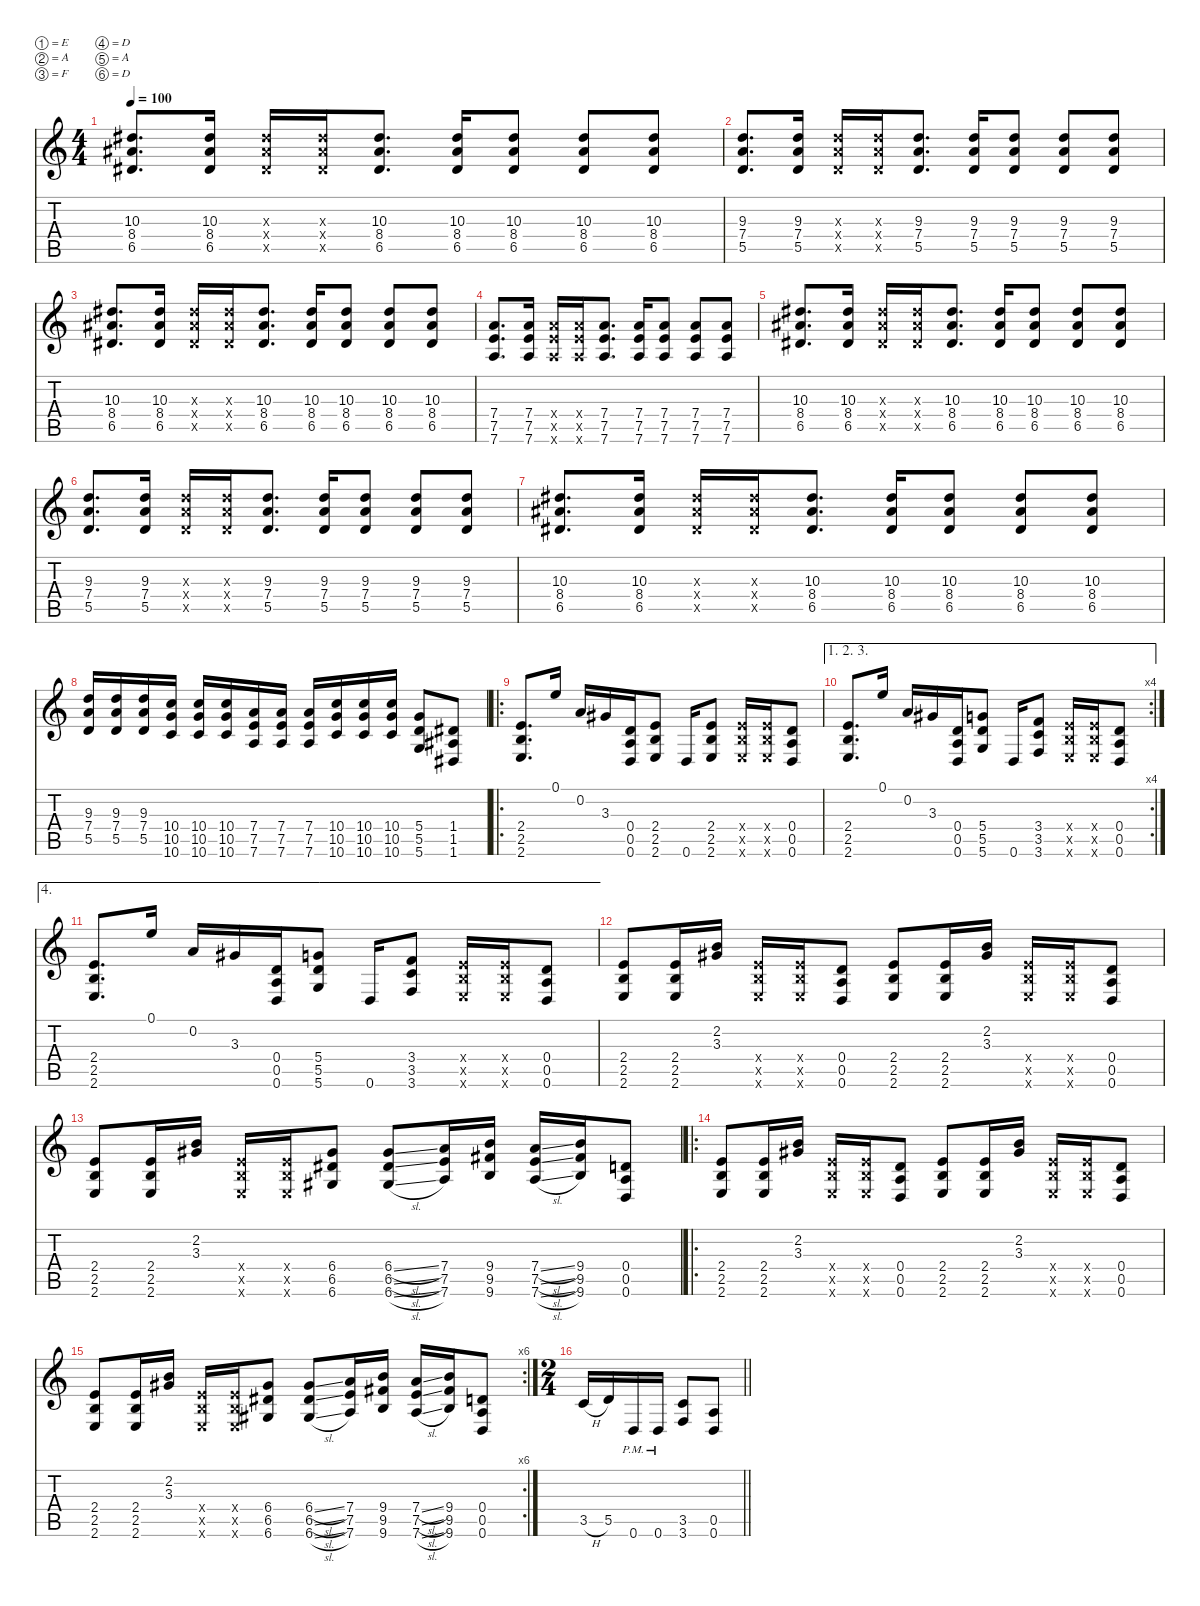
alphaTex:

\defaultSystemsLayout 4
\hideDynamics
\bracketExtendMode nobrackets
\singleTrackTrackNamePolicy hidden
\multiTrackTrackNamePolicy hidden
\firstSystemTrackNameMode fullname
\firstSystemTrackNameOrientation horizontal
\otherSystemsTrackNameOrientation horizontal
\track ("Guitar 1" "od.guit.") {mute instrument overdrivenguitar}
\staff {score tabs}
\tuning (E4 A3 F3 D3 A2 D2)
\ts (4 4)
\tempo 100
\clef g2
\ks c
(10.3{acc #} 8.4{acc #} 6.5{acc #}).8{d dy f beam Up} (10.3{acc #} 8.4{acc #} 6.5{acc #}).16{beam Up} (10.3{x acc #} 8.4{x acc #} 6.5{x acc #}).16{beam Up} (10.3{x acc #} 8.4{x acc #} 6.5{x acc #}).16{beam Up} (10.3{acc #} 8.4{acc #} 6.5{acc #}).8{d beam Up} (10.3{acc #} 8.4{acc #} 6.5{acc #}).16{beam Up} (10.3{acc #} 8.4{acc #} 6.5{acc #}).8{beam Up} (10.3{acc #} 8.4{acc #} 6.5{acc #}).8{beam Up} (10.3{acc #} 8.4{acc #} 6.5{acc #}).8{beam Up} |
(9.3 7.4 5.5).8{d beam Up} (9.3 7.4 5.5).16{beam Up} (9.3{x} 7.4{x} 5.5{x}).16{beam Up} (9.3{x} 7.4{x} 5.5{x}).16{beam Up} (9.3 7.4 5.5).8{d beam Up} (9.3 7.4 5.5).16{beam Up} (9.3 7.4 5.5).8{beam Up} (9.3 7.4 5.5).8{beam Up} (9.3 7.4 5.5).8{beam Up} |
(10.3{acc #} 8.4{acc #} 6.5{acc #}).8{d beam Up} (10.3{acc #} 8.4{acc #} 6.5{acc #}).16{beam Up} (10.3{x acc #} 8.4{x acc #} 6.5{x acc #}).16{beam Up} (10.3{x acc #} 8.4{x acc #} 6.5{x acc #}).16{beam Up} (10.3{acc #} 8.4{acc #} 6.5{acc #}).8{d beam Up} (10.3{acc #} 8.4{acc #} 6.5{acc #}).16{beam Up} (10.3{acc #} 8.4{acc #} 6.5{acc #}).8{beam Up} (10.3{acc #} 8.4{acc #} 6.5{acc #}).8{beam Up} (10.3{acc #} 8.4{acc #} 6.5{acc #}).8{beam Up} |
(7.4 7.5 7.6).8{d beam Up} (7.4 7.5 7.6).16{beam Up} (7.4{x} 7.5{x} 7.6{x}).16{beam Up} (7.4{x} 7.5{x} 7.6{x}).16{beam Up} (7.4 7.5 7.6).8{d beam Up} (7.4 7.5 7.6).16{beam Up} (7.4 7.5 7.6).8{beam Up} (7.4 7.5 7.6).8{beam Up} (7.4 7.5 7.6).8{beam Up} |
(10.3{acc #} 8.4{acc #} 6.5{acc #}).8{d beam Up} (10.3{acc #} 8.4{acc #} 6.5{acc #}).16{beam Up} (10.3{x acc #} 8.4{x acc #} 6.5{x acc #}).16{beam Up} (10.3{x acc #} 8.4{x acc #} 6.5{x acc #}).16{beam Up} (10.3{acc #} 8.4{acc #} 6.5{acc #}).8{d beam Up} (10.3{acc #} 8.4{acc #} 6.5{acc #}).16{beam Up} (10.3{acc #} 8.4{acc #} 6.5{acc #}).8{beam Up} (10.3{acc #} 8.4{acc #} 6.5{acc #}).8{beam Up} (10.3{acc #} 8.4{acc #} 6.5{acc #}).8{beam Up} |
(9.3 7.4 5.5).8{d beam Up} (9.3 7.4 5.5).16{beam Up} (9.3{x} 7.4{x} 5.5{x}).16{beam Up} (9.3{x} 7.4{x} 5.5{x}).16{beam Up} (9.3 7.4 5.5).8{d beam Up} (9.3 7.4 5.5).16{beam Up} (9.3 7.4 5.5).8{beam Up} (9.3 7.4 5.5).8{beam Up} (9.3 7.4 5.5).8{beam Up} |
(10.3{acc #} 8.4{acc #} 6.5{acc #}).8{d beam Up} (10.3{acc #} 8.4{acc #} 6.5{acc #}).16{beam Up} (10.3{x acc #} 8.4{x acc #} 6.5{x acc #}).16{beam Up} (10.3{x acc #} 8.4{x acc #} 6.5{x acc #}).16{beam Up} (10.3{acc #} 8.4{acc #} 6.5{acc #}).8{d beam Up} (10.3{acc #} 8.4{acc #} 6.5{acc #}).16{beam Up} (10.3{acc #} 8.4{acc #} 6.5{acc #}).8{beam Up} (10.3{acc #} 8.4{acc #} 6.5{acc #}).8{beam Up} (10.3{acc #} 8.4{acc #} 6.5{acc #}).8{beam Up} |
(9.3 7.4 5.5).16{beam Up} (9.3 7.4 5.5).16{beam Up} (9.3 7.4 5.5).16{beam Up} (10.4 10.5 10.6).16{beam Up} (10.4 10.5 10.6).16{beam Up} (10.4 10.5 10.6).16{beam Up} (7.4 7.5 7.6).16{beam Up} (7.4 7.5 7.6).16{beam Up} (7.4 7.5 7.6).16{beam Up} (10.4 10.5 10.6).16{beam Up} (10.4 10.5 10.6).16{beam Up} (10.4 10.5 10.6).16{beam Up} (5.4 5.5 5.6).8{beam Up} (1.4{acc #} 1.5{acc #} 1.6{acc #}).8{beam Up} |
\ro
(2.4 2.5 2.6).8{d beam Up} 0.1.16{beam Up} 0.2.16{beam Up} 3.3{acc #}.16{beam Up} (0.4 0.5 0.6).16{beam Up} (2.4 2.5 2.6).8{beam Up} 0.6.16{beam Up} (2.4 2.5 2.6).8{beam Up} (2.4{x} 2.5{x} 2.6{x}).16{beam Up} (2.4{x} 2.5{x} 2.6{x}).16{beam Up} (0.4 0.5 0.6).8{beam Up} |
\ae (1 2 3)
\rc 4
(2.4 2.5 2.6).8{d beam Up} 0.1.16{beam Up} 0.2.16{beam Up} 3.3{acc #}.16{beam Up} (0.4 0.5 0.6).16{beam Up} (5.4 5.5 5.6).8{beam Up} 0.6.16{beam Up} (3.4 3.5 3.6).8{beam Up} (2.4{x} 2.5{x} 2.6{x}).16{beam Up} (2.4{x} 2.5{x} 2.6{x}).16{beam Up} (0.4 0.5 0.6).8{beam Up} |
\ae 4
(2.4 2.5 2.6).8{d beam Up} 0.1.16{beam Up} 0.2.16{beam Up} 3.3{acc #}.16{beam Up} (0.4 0.5 0.6).16{beam Up} (5.4 5.5 5.6).8{beam Up} 0.6.16{beam Up} (3.4 3.5 3.6).8{beam Up} (2.4{x} 2.5{x} 2.6{x}).16{beam Up} (2.4{x} 2.5{x} 2.6{x}).16{beam Up} (0.4 0.5 0.6).8{beam Up} |
(2.4 2.5 2.6).8{beam Up} (2.4 2.5 2.6).16{beam Up} (2.2 3.3{acc #}).16{beam Up} (2.4{x} 2.5{x} 2.6{x}).16{beam Up} (2.4{x} 2.5{x} 2.6{x}).16{beam Up} (0.4 0.5 0.6).8{beam Up} (2.4 2.5 2.6).8{beam Up} (2.4 2.5 2.6).16{beam Up} (2.2 3.3{acc #}).16{beam Up} (2.4{x} 2.5{x} 2.6{x}).16{beam Up} (2.4{x} 2.5{x} 2.6{x}).16{beam Up} (0.4 0.5 0.6).8{beam Up} |
(2.4 2.5 2.6).8{beam Up} (2.4 2.5 2.6).16{beam Up} (2.2 3.3{acc #}).16{beam Up} (2.4{x} 2.5{x} 2.6{x}).16{beam Up} (2.4{x} 2.5{x} 2.6{x}).16{beam Up} (6.4{acc #} 6.5{acc #} 6.6{acc #}).8{beam Up} (6.4{sl acc #} 6.5{sl acc #} 6.6{sl acc #}).8{beam Up} (7.4 7.5 7.6).16{beam Up} (9.4 9.5{acc #} 9.6).16{beam Up} (7.4{sl} 7.5{sl} 7.6{sl}).16{beam Up} (9.4 9.5{acc #} 9.6).16{beam Up} (0.4 0.5 0.6).8{beam Up} |
\ro
(2.4 2.5 2.6).8{beam Up} (2.4 2.5 2.6).16{beam Up} (2.2 3.3{acc #}).16{beam Up} (2.4{x} 2.5{x} 2.6{x}).16{beam Up} (2.4{x} 2.5{x} 2.6{x}).16{beam Up} (0.4 0.5 0.6).8{beam Up} (2.4 2.5 2.6).8{beam Up} (2.4 2.5 2.6).16{beam Up} (2.2 3.3{acc #}).16{beam Up} (2.4{x} 2.5{x} 2.6{x}).16{beam Up} (2.4{x} 2.5{x} 2.6{x}).16{beam Up} (0.4 0.5 0.6).8{beam Up} |
\rc 6
(2.4 2.5 2.6).8{beam Up} (2.4 2.5 2.6).16{beam Up} (2.2 3.3{acc #}).16{beam Up} (2.4{x} 2.5{x} 2.6{x}).16{beam Up} (2.4{x} 2.5{x} 2.6{x}).16{beam Up} (6.4{acc #} 6.5{acc #} 6.6{acc #}).8{beam Up} (6.4{sl acc #} 6.5{sl acc #} 6.6{sl acc #}).8{beam Up} (7.4 7.5 7.6).16{beam Up} (9.4 9.5{acc #} 9.6).16{beam Up} (7.4{sl} 7.5{sl} 7.6{sl}).16{beam Up} (9.4 9.5{acc #} 9.6).16{beam Up} (0.4 0.5 0.6).8{beam Up} |
\ts (2 4)
\beaming (8 2 2)
\barLineRight lightlight
3.5{h}.16{dy ppp beam Up} 5.5.16{beam Up} 0.6{pm}.16{beam Up} 0.6{pm}.16{beam Up} (3.5 3.6).8{beam Up} (0.5 0.6).8{beam Up}
